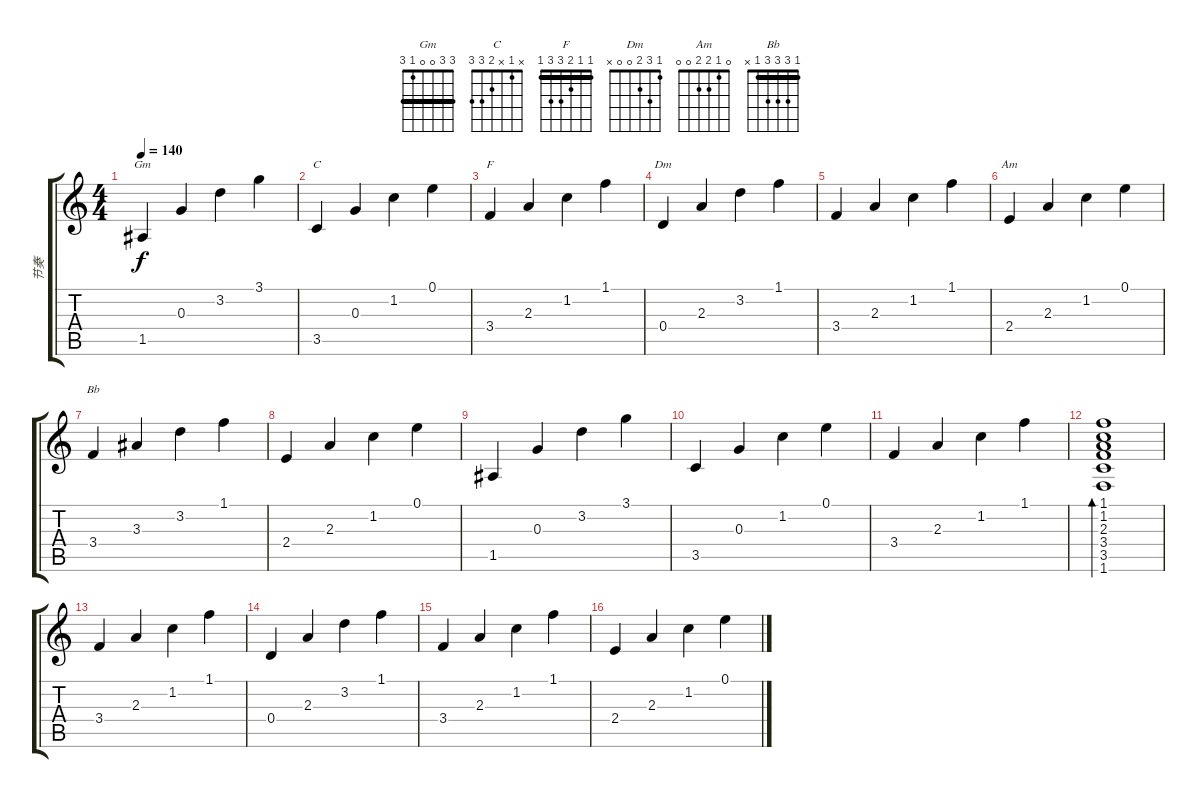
\track ("节奏" "节奏") {instrument acousticguitarnylon}
\staff {score tabs}
\tuning (E4 B3 G3 D3 A2 E2) {hide}
\chord ("Gm" 3 3 0 0 1 3) {barre 3}
\chord ("C" x 1 x 2 3 3)
\chord ("F" 1 1 2 3 3 1) {barre 1}
\chord ("Dm" 1 3 2 0 0 x)
\chord ("Am" 0 1 2 2 0 0)
\chord ("Bb" 1 3 3 3 1 x) {barre 1}
\ts (4 4)
\tempo 140
\clef g2
\ks c
1.5.4{ch "Gm" dy f} 0.3.4 3.2.4 3.1.4 |
3.5.4{ch "C"} 0.3.4 1.2.4 0.1.4 |
3.4.4{ch "F"} 2.3.4 1.2.4 1.1.4 |
0.4.4{ch "Dm"} 2.3.4 3.2.4 1.1.4 |
3.4.4 2.3.4 1.2.4 1.1.4 |
2.4.4{ch "Am"} 2.3.4 1.2.4 0.1.4 |
3.4.4{ch "Bb"} 3.3.4 3.2.4 1.1.4 |
2.4.4 2.3.4 1.2.4 0.1.4 |
1.5.4 0.3.4 3.2.4 3.1.4 |
3.5.4 0.3.4 1.2.4 0.1.4 |
3.4.4 2.3.4 1.2.4 1.1.4 |
(1.1 1.2 2.3 3.4 3.5 1.6).1{bd 60} |
3.4.4 2.3.4 1.2.4 1.1.4 |
0.4.4 2.3.4 3.2.4 1.1.4 |
3.4.4 2.3.4 1.2.4 1.1.4 |
2.4.4 2.3.4 1.2.4 0.1.4
